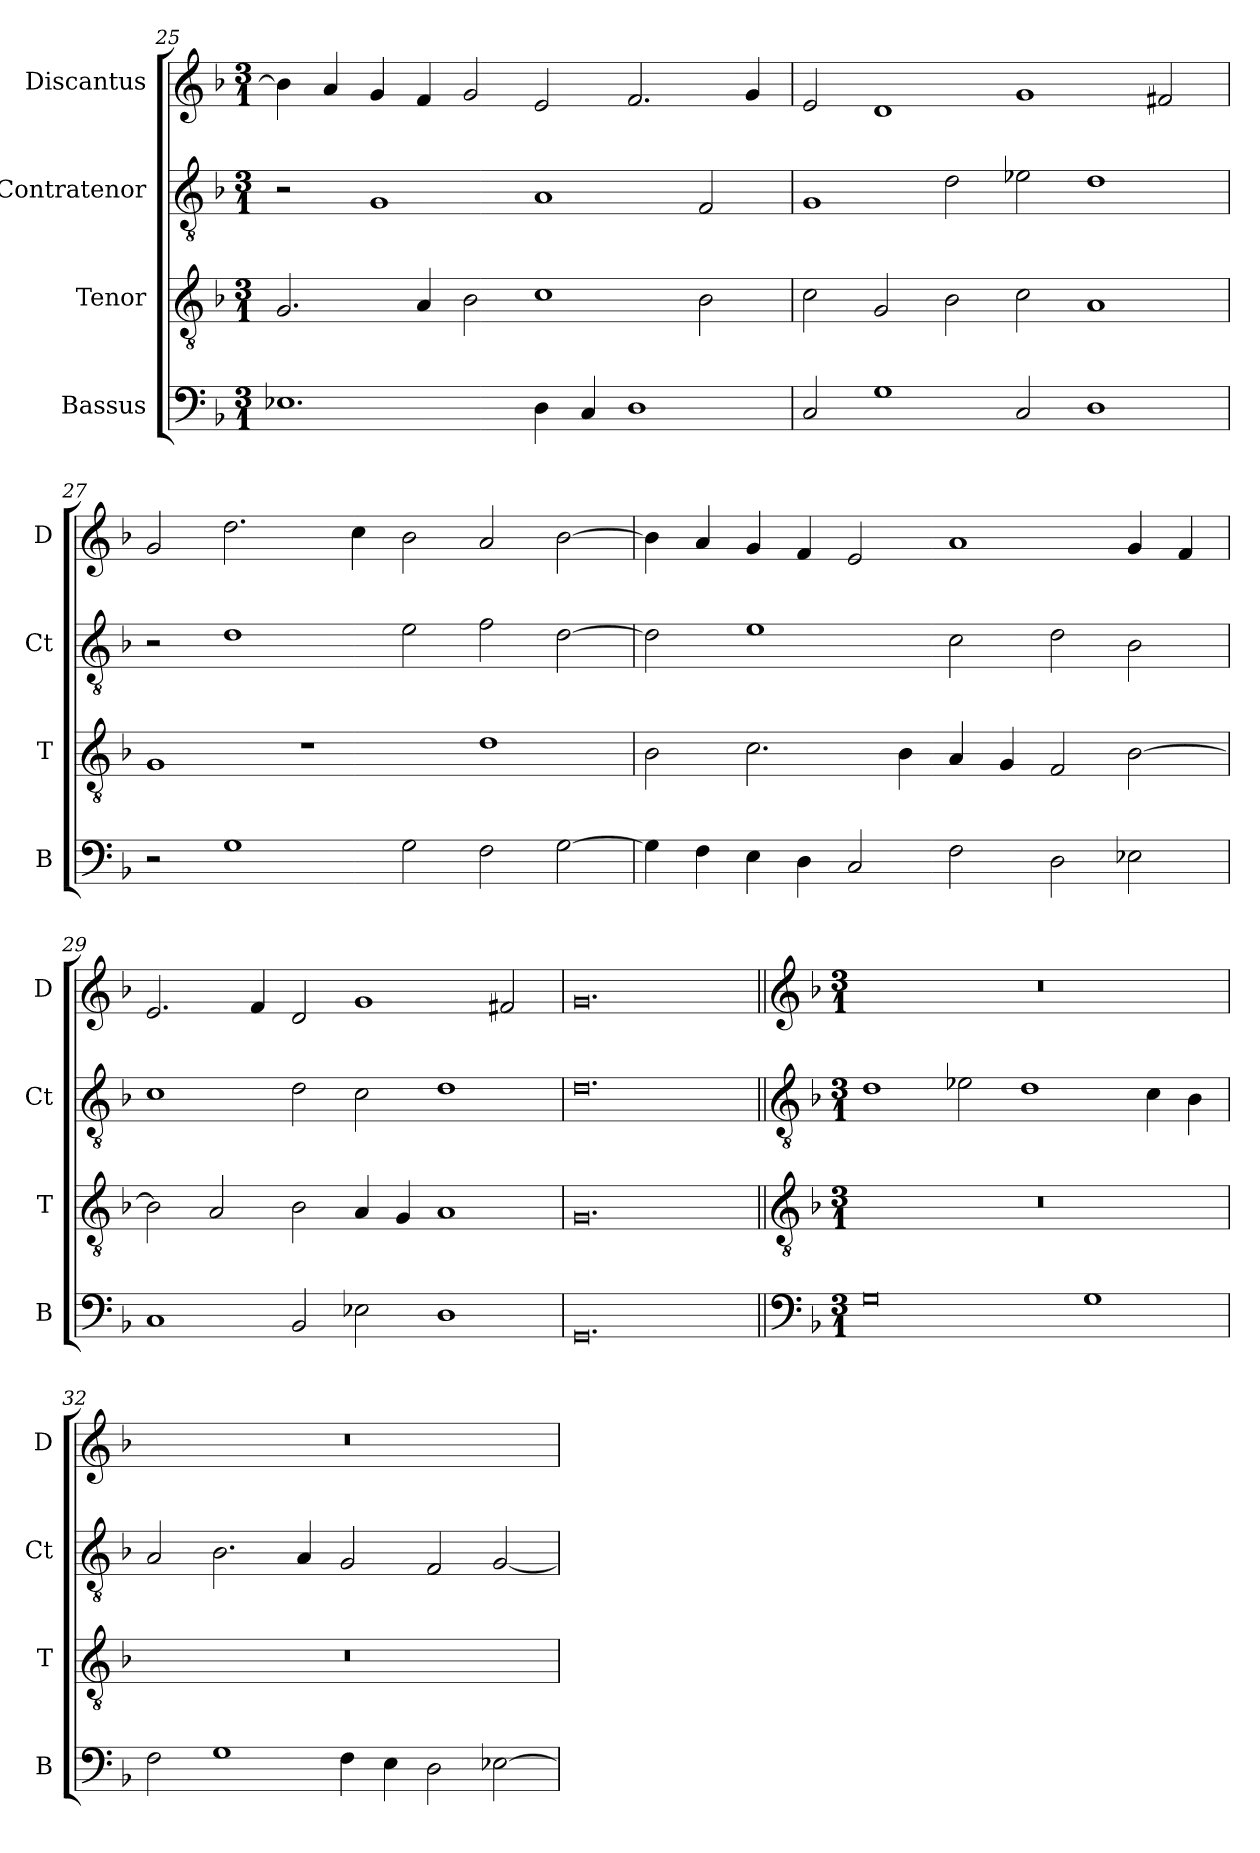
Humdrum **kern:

**kern	**kern	**kern	**kern
*part4	*part3	*part2	*part1
*staff4	*staff3	*staff2	*staff1
*I"Bassus	*I"Tenor	*I"Contratenor	*I"Discantus
*I'B	*I'T	*I'Ct	*I'D
*clefF4	*clefGv2	*clefGv2	*clefG2
*k[b-]	*k[b-]	*k[b-]	*k[b-]
*M3/1	*M3/1	*M3/1	*M3/1
=25	=25	=25	=25
1.E-X	2.G/	2r	4b-\]
.	.	.	4a/
.	.	1G	4g/
.	4A/	.	4f/
.	2B-\	.	2g/
4D\	1c	1A	2e/
4C/	.	.	.
1D	.	.	2.f/
.	2B-\	2F/	.
.	.	.	4g/
=26	=26	=26	=26
2C/	2c\	1G	2e/
1G	2G/	.	1d
.	2B-\	2d\	.
2C/	2c\	2e-X\	1g
1D	1A	1d	.
.	.	.	2f#X/
=27	=27	=27	=27
2r	1G	2r	2g/
1G	.	1d	2.dd\
.	1r	.	.
.	.	.	4cc\
2G\	.	2e\	2b-\
2F\	1d	2f\	2a/
[2G\	.	[2d\	[2b-\
=28	=28	=28	=28
4G\]	2B-\	2d\]	4b-\]
4F\	.	.	4a/
4E\	2.c\	1e	4g/
4D\	.	.	4f/
2C/	.	.	2e/
.	4B-\	.	.
2F\	4A/	2c\	1a
.	4G/	.	.
2D\	2F/	2d\	.
2E-X\	[2B-\	2B-\	4g/
.	.	.	4f/
=29	=29	=29	=29
1C	2B-\]	1c	2.e/
.	2A/	.	.
.	.	.	4f/
2BB-/	2B-\	2d\	2d/
2E-X\	4A/	2c\	1g
.	4G/	.	.
1D	1A	1d	.
.	.	.	2f#X/
=30	=30	=30	=30
0.GG	0.G	0.d	0.g
!!LO:LB:g=z
=31||	=31||	=31||	=31||
*clefF4	*clefGv2	*clefGv2	*clefG2
*k[b-]	*k[b-]	*k[b-]	*k[b-]
*M3/1	*M3/1	*M3/1	*M3/1
0G	0.r	1d	0.r
.	.	2e-X\	.
.	.	1d	.
1G	.	.	.
.	.	4c\	.
.	.	4B-\	.
=32	=32	=32	=32
2F\	0.r	2A/	0.r
1G	.	2.B-\	.
.	.	4A/	.
4F\	.	2G/	.
4E\	.	.	.
2D\	.	2F/	.
[2E-X\	.	[2G/	.
=	=	=	=
*-	*-	*-	*-
